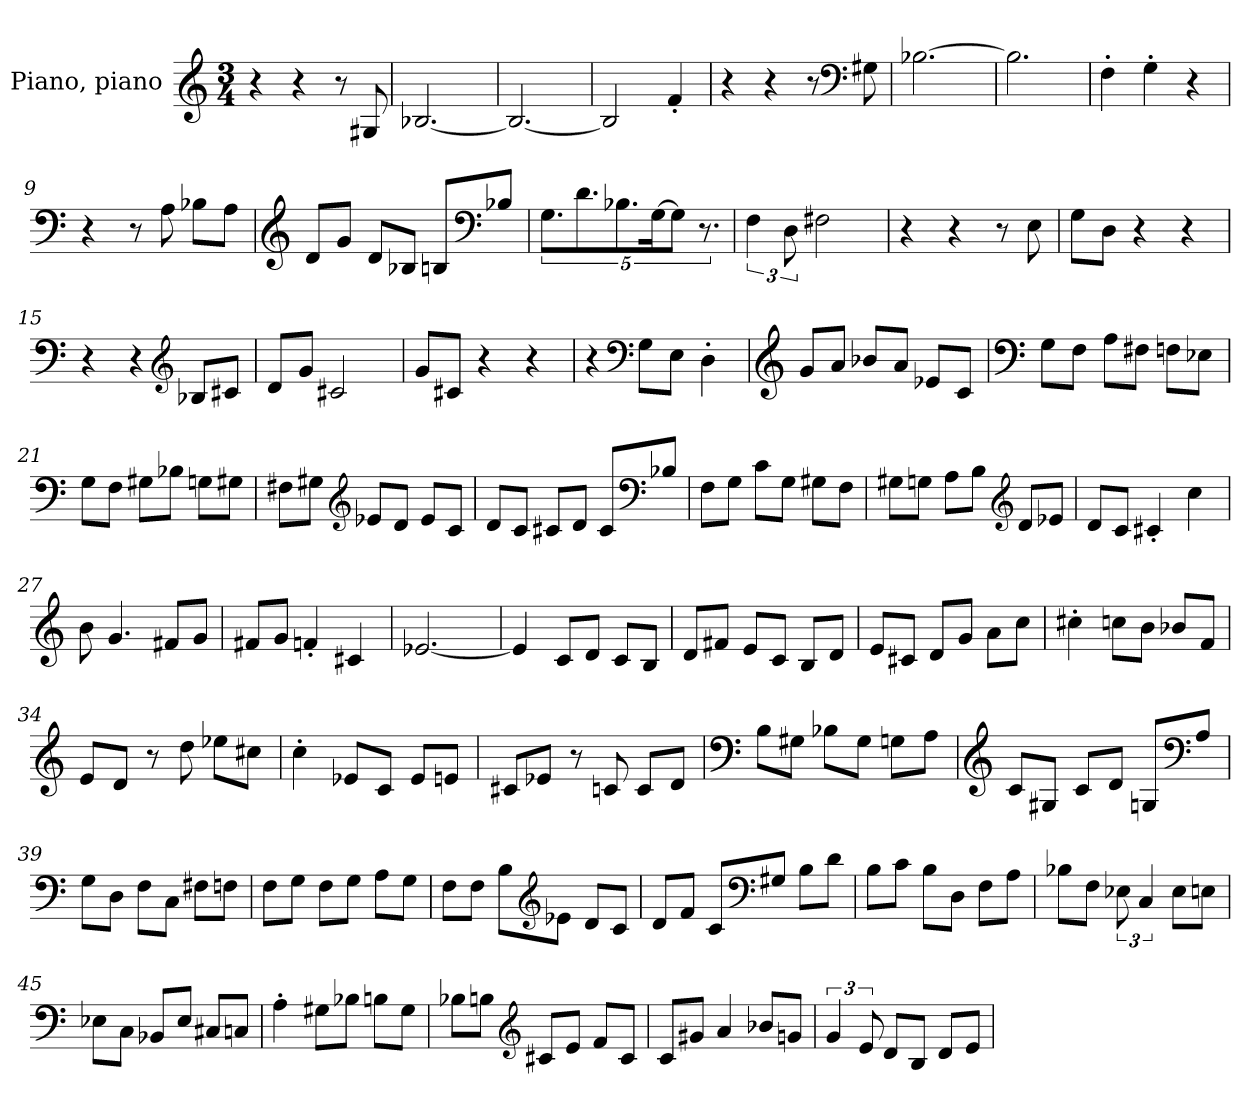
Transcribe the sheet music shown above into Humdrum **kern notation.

**kern
*part1
*staff1
*I"Piano, piano
*clefG2
*k[]
*M3/4
*MM65
=1
4r
4r
8r
8G#X/
=2
[2.B-X/
=3
2.B-/_
=4
2B-/]
4f'/
=5
4r
4r
8r
*clefF4
8G#X\
=6
[2.B-X\
=7
2.B-\]
=8
4F'\
4G'\
4r
=9
4r
8r
8A\
8B-X\L
8A\J
!!LO:LB:g=z
=10
*clefG2
8d/L
8g/J
8d/L
8B-X/J
8Bn/L
*clefF4
8B-X/J
=11
10.G\L
10.d\
10.B-X\
[20G\J
10G\J]
10.r
=12
6F\
12D\
2F#X\
=13
4r
4r
8r
8E\
=14
8G\L
8D\J
4r
4r
=15
4r
4r
*clefG2
8B-X/L
8c#X/J
!!LO:LB:g=z
=16
8d/L
8g/J
2c#X/
=17
8g/L
8c#X/J
4r
4r
=18
4r
*clefF4
8G\L
8E\J
4D'\
=19
*clefG2
8g/L
8a/J
8b-X/L
8a/J
8e-X/L
8c/J
=20
*clefF4
8G\L
8F\J
8A\L
8F#X\J
8Fn\L
8E-X\J
=21
8G\L
8F\J
8G#X\L
8B-X\J
8Gn\L
8G#X\J
!!LO:LB:g=z
=22
8F#X\L
8G#X\J
*clefG2
8e-X/L
8d/J
8e-/L
8c/J
=23
8d/L
8c/J
8c#X/L
8d/J
8c#/L
*clefF4
8B-X/J
=24
8F\L
8G\J
8c\L
8G\J
8G#X\L
8F\J
=25
8G#X\L
8Gn\J
8A\L
8B\J
*clefG2
8d/L
8e-X/J
=26
8d/L
8c/J
4c#X'/
4cc\
!!LO:LB:g=z
=27
8b\
4.g/
8f#X/L
8g/J
=28
8f#X/L
8g/J
4fn'/
4c#X/
=29
[2.e-X/
=30
4e-/]
8c/L
8d/J
8c/L
8B/J
=31
8d/L
8f#X/J
8e/L
8c/J
8B/L
8d/J
=32
8e/L
8c#X/J
8d/L
8g/J
8a\L
8cc\J
=33
4cc#X'\
8ccn\L
8b\J
8b-X/L
8f/J
!!LO:LB:g=z
=34
8e/L
8d/J
8r
8dd\
8ee-X\L
8cc#X\J
=35
4cc'\
8e-X/L
8c/J
8e-/L
8en/J
=36
8c#X/L
8e-X/J
8r
8cn/
8c/L
8d/J
=37
*clefF4
8B\L
8G#X\J
8B-X\L
8G#\J
8Gn\L
8A\J
=38
*clefG2
8c/L
8G#X/J
8c/L
8d/J
8Gn/L
*clefF4
8A/J
!!LO:LB:g=z
=39
8G\L
8D\J
8F\L
8C\J
8F#X\L
8Fn\J
=40
8F\L
8G\J
8F\L
8G\J
8A\L
8G\J
=41
8F\L
8F\J
8B\L
*clefG2
8e-X\J
8d/L
8c/J
=42
8d/L
8f/J
8c/L
*clefF4
8G#X/J
8B\L
8d\J
=43
8B\L
8c\J
8B\L
8D\J
8F\L
8A\J
!!LO:LB:g=z
=44
8B-X\L
8F\J
12E-X\
6C/
8E-\L
8En\J
=45
8E-X\L
8C\J
8BB-X/L
8E-/J
8C#X/L
8Cn/J
=46
4A'\
8G#X\L
8B-X\J
8Bn\L
8G#\J
=47
8B-X\L
8Bn\J
*clefG2
8c#X/L
8e/J
8f/L
8c#/J
=48
8c/L
8g#X/J
4a/
8b-X/L
8gn/J
!!LO:LB:g=z
=49
6g/
12e/
8d/L
8B/J
8d/L
8e/J
=
*-
